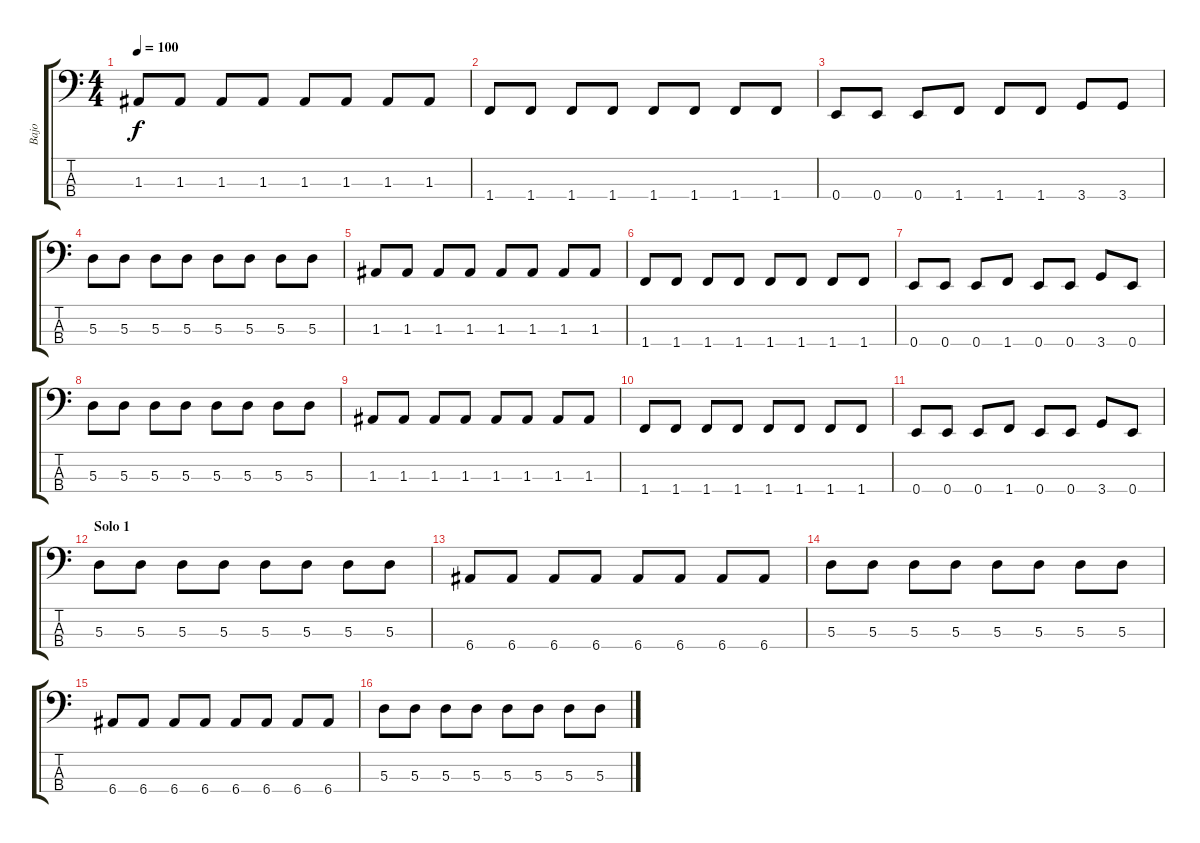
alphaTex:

\track ("Bajo" "Bajo") {instrument electricbassfinger}
\staff {score tabs}
\tuning (G2 D2 A1 E1) {hide}
\ts (4 4)
\tempo 100
\clef f4
\ks c
1.3.8{dy f} 1.3.8 1.3.8 1.3.8 1.3.8 1.3.8 1.3.8 1.3.8 |
1.4.8 1.4.8 1.4.8 1.4.8 1.4.8 1.4.8 1.4.8 1.4.8 |
0.4.8 0.4.8 0.4.8 1.4.8 1.4.8 1.4.8 3.4.8 3.4.8 |
5.3.8 5.3.8 5.3.8 5.3.8 5.3.8 5.3.8 5.3.8 5.3.8 |
1.3.8 1.3.8 1.3.8 1.3.8 1.3.8 1.3.8 1.3.8 1.3.8 |
1.4.8 1.4.8 1.4.8 1.4.8 1.4.8 1.4.8 1.4.8 1.4.8 |
0.4.8 0.4.8 0.4.8 1.4.8 0.4.8 0.4.8 3.4.8 0.4.8 |
5.3.8 5.3.8 5.3.8 5.3.8 5.3.8 5.3.8 5.3.8 5.3.8 |
1.3.8 1.3.8 1.3.8 1.3.8 1.3.8 1.3.8 1.3.8 1.3.8 |
1.4.8 1.4.8 1.4.8 1.4.8 1.4.8 1.4.8 1.4.8 1.4.8 |
0.4.8 0.4.8 0.4.8 1.4.8 0.4.8 0.4.8 3.4.8 0.4.8 |
\section ("" "Solo 1")
5.3.8 5.3.8 5.3.8 5.3.8 5.3.8 5.3.8 5.3.8 5.3.8 |
6.4.8 6.4.8 6.4.8 6.4.8 6.4.8 6.4.8 6.4.8 6.4.8 |
5.3.8 5.3.8 5.3.8 5.3.8 5.3.8 5.3.8 5.3.8 5.3.8 |
6.4.8 6.4.8 6.4.8 6.4.8 6.4.8 6.4.8 6.4.8 6.4.8 |
5.3.8 5.3.8 5.3.8 5.3.8 5.3.8 5.3.8 5.3.8 5.3.8
